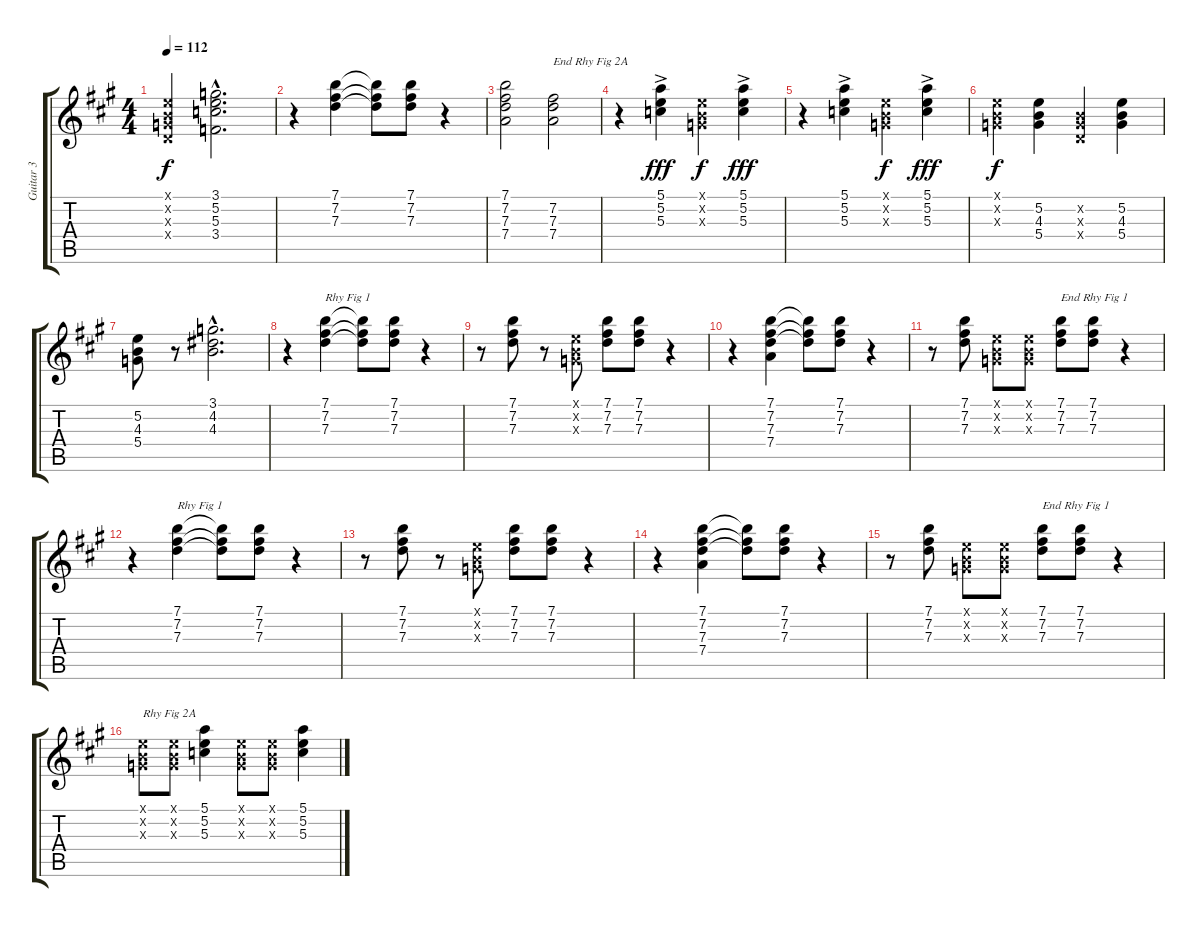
\track ("Guitar 3" "Guitar 3") {instrument electricguitarmuted}
\staff {score tabs}
\tuning (E4 B3 G3 D3 A2 E2) {hide}
\ts (4 4)
\tempo 112
\clef g2
\ks a
(0.1{x} 0.2{x} 0.3{x} 0.4{x}).4{dy f} (3.1{hac} 5.2{hac} 5.3{hac} 3.4{hac}).2{d} |
r.4 (7.1 7.2 7.3).4 (7.1{t} 7.2{t} 7.3{t}).8 (7.1 7.2 7.3).8 r.4 |
(7.1 7.2 7.3 7.4).2 (7.2 7.3 7.4).2{txt "End Rhy Fig 2A"} |
r.4 (5.1{ac} 5.2 5.3).4{dy fff} (0.1{x} 0.2{x} 0.3{x}).4{dy f} (5.1{ac} 5.2 5.3).4{dy fff} |
r.4 (5.1{ac} 5.2 5.3).4 (0.1{x} 0.2{x} 0.3{x}).4{dy f} (5.1{ac} 5.2 5.3).4{dy fff} |
(0.1{x} 0.2{x} 0.3{x}).4{dy f} (5.2 4.3 5.4).4 (0.2{x} 0.3{x} 0.4{x}).4 (5.2 4.3 5.4).4 |
(5.2 4.3 5.4).8 r.8 (3.1{hac} 4.2{hac} 4.3{hac}).2{d} |
r.4 (7.1 7.2 7.3).4{txt "Rhy Fig 1"} (7.1{t} 7.2{t} 7.3{t}).8 (7.1 7.2 7.3).8 r.4 |
r.8 (7.1 7.2 7.3).8 r.8 (0.1{x} 0.2{x} 0.3{x}).8 (7.1 7.2 7.3).8 (7.1 7.2 7.3).8 r.4 |
r.4 (7.1 7.2 7.3 7.4).4 (7.1{t} 7.2{t} 7.3{t}).8 (7.1 7.2 7.3).8 r.4 |
r.8 (7.1 7.2 7.3).8 (0.1{x} 0.2{x} 0.3{x}).8 (0.1{x} 0.2{x} 0.3{x}).8 (7.1 7.2 7.3).8{txt "End Rhy Fig 1"} (7.1 7.2 7.3).8 r.4 |
r.4 (7.1 7.2 7.3).4{txt "Rhy Fig 1"} (7.1{t} 7.2{t} 7.3{t}).8 (7.1 7.2 7.3).8 r.4 |
r.8 (7.1 7.2 7.3).8 r.8 (0.1{x} 0.2{x} 0.3{x}).8 (7.1 7.2 7.3).8 (7.1 7.2 7.3).8 r.4 |
r.4 (7.1 7.2 7.3 7.4).4 (7.1{t} 7.2{t} 7.3{t}).8 (7.1 7.2 7.3).8 r.4 |
r.8 (7.1 7.2 7.3).8 (0.1{x} 0.2{x} 0.3{x}).8 (0.1{x} 0.2{x} 0.3{x}).8 (7.1 7.2 7.3).8{txt "End Rhy Fig 1"} (7.1 7.2 7.3).8 r.4 |
(0.1{x} 0.2{x} 0.3{x}).8{txt "Rhy Fig 2A"} (0.1{x} 0.2{x} 0.3{x}).8 (5.1 5.2 5.3).4 (0.1{x} 0.2{x} 0.3{x}).8 (0.1{x} 0.2{x} 0.3{x}).8 (5.1 5.2 5.3).4
